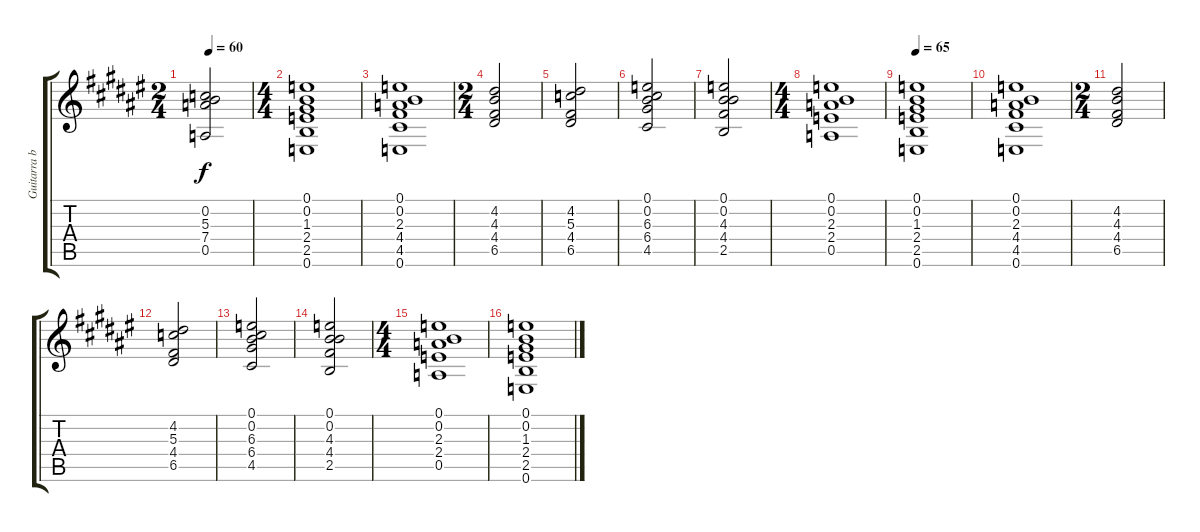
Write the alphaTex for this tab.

\track ("Guitarra base" "Guitarra b") {instrument distortionguitar}
\staff {score tabs}
\tuning (E4 B3 G3 D3 A2 E2) {hide}
\ts (2 4)
\tempo 60
\clef g2
\ks f#
(0.2 5.3 7.4 0.5).2{dy f} |
\ts (4 4)
(0.1 0.2 1.3 2.4 2.5 0.6).1 |
(0.1 0.2 2.3 4.4 4.5 0.6).1 |
\ts (2 4)
(4.2 4.3 4.4 6.5).2 |
(4.2 5.3 4.4 6.5).2 |
(0.1 0.2 6.3 6.4 4.5).2 |
(0.1 0.2 4.3 4.4 2.5).2 |
\ts (4 4)
(0.1 0.2 2.3 2.4 0.5).1 |
\tempo 65
(0.1 0.2 1.3 2.4 2.5 0.6).1 |
(0.1 0.2 2.3 4.4 4.5 0.6).1 |
\ts (2 4)
(4.2 4.3 4.4 6.5).2 |
(4.2 5.3 4.4 6.5).2 |
(0.1 0.2 6.3 6.4 4.5).2 |
(0.1 0.2 4.3 4.4 2.5).2 |
\ts (4 4)
(0.1 0.2 2.3 2.4 0.5).1 |
(0.1 0.2 1.3 2.4 2.5 0.6).1
